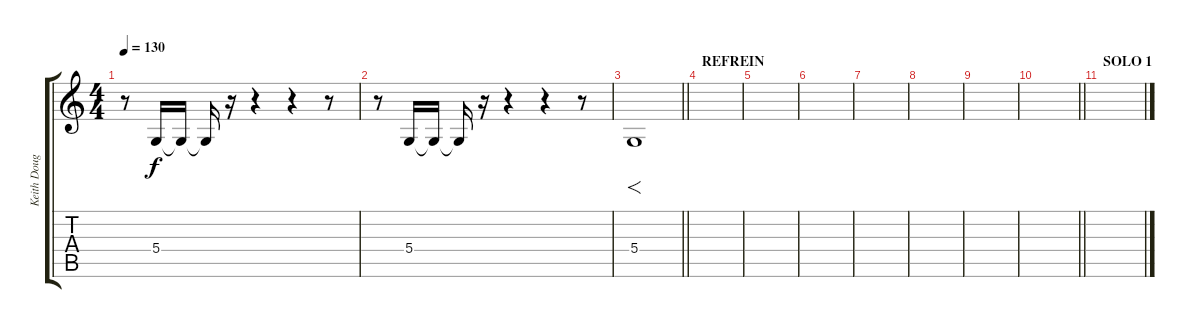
\track ("Keith Douglas" "Keith Doug") {instrument altosax}
\staff {score tabs}
\tuning (E4 B3 G3 D3 A2 E2) {hide}
\ts (4 4)
\tempo 130
\clef g2
\ks c
r.8{dy f} 5.4.16 5.4{t}.16 5.4{t}.16 r.16 r.4 r.4 r.8 |
r.8 5.4.16 5.4{t}.16 5.4{t}.16 r.16 r.4 r.4 r.8 |
\barLineRight lightlight
5.4.1{f} |
\section ("" "REFREIN")
|
|
|
|
|
|
\barLineRight lightlight
|
\section ("" "SOLO 1")
